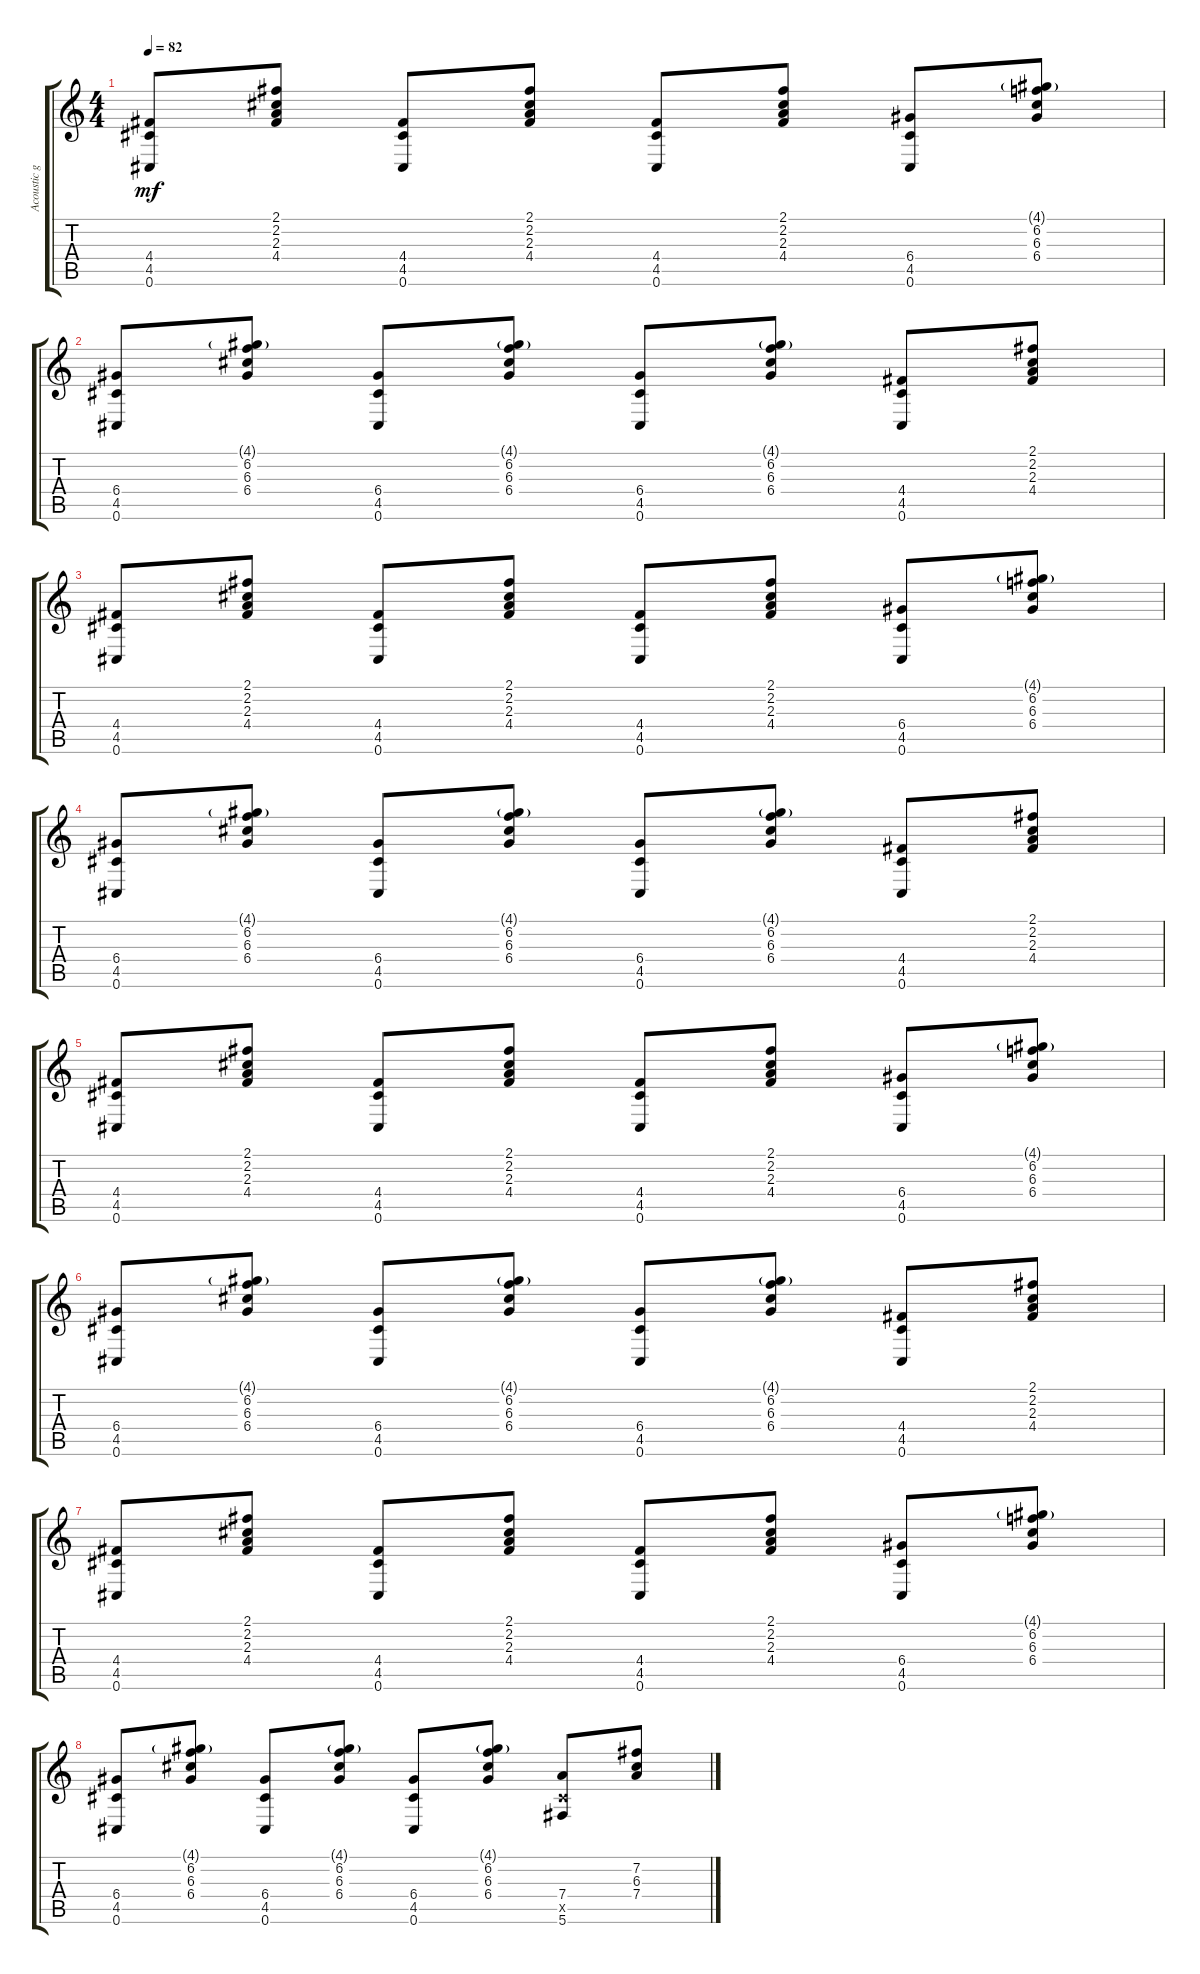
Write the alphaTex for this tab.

\track ("Acoustic guitar" "Acoustic g") {instrument acousticguitarsteel}
\staff {score tabs}
\tuning (E4 B3 G3 D3 A2 Db2) {hide}
\ts (4 4)
\tempo 82
\clef g2
\ks c
(4.4 4.5 0.6).8{dy mf} (2.1 2.2 2.3 4.4).8 (4.4 4.5 0.6).8 (2.1 2.2 2.3 4.4).8 (4.4 4.5 0.6).8 (2.1 2.2 2.3 4.4).8 (6.4 4.5 0.6).8 (4.1{g} 6.2 6.3 6.4).8 |
(6.4 4.5 0.6).8 (4.1{g} 6.2 6.3 6.4).8 (6.4 4.5 0.6).8 (4.1{g} 6.2 6.3 6.4).8 (6.4 4.5 0.6).8 (4.1{g} 6.2 6.3 6.4).8 (4.4 4.5 0.6).8 (2.1 2.2 2.3 4.4).8 |
(4.4 4.5 0.6).8 (2.1 2.2 2.3 4.4).8 (4.4 4.5 0.6).8 (2.1 2.2 2.3 4.4).8 (4.4 4.5 0.6).8 (2.1 2.2 2.3 4.4).8 (6.4 4.5 0.6).8 (4.1{g} 6.2 6.3 6.4).8 |
(6.4 4.5 0.6).8 (4.1{g} 6.2 6.3 6.4).8 (6.4 4.5 0.6).8 (4.1{g} 6.2 6.3 6.4).8 (6.4 4.5 0.6).8 (4.1{g} 6.2 6.3 6.4).8 (4.4 4.5 0.6).8 (2.1 2.2 2.3 4.4).8 |
(4.4 4.5 0.6).8 (2.1 2.2 2.3 4.4).8 (4.4 4.5 0.6).8 (2.1 2.2 2.3 4.4).8 (4.4 4.5 0.6).8 (2.1 2.2 2.3 4.4).8 (6.4 4.5 0.6).8 (4.1{g} 6.2 6.3 6.4).8 |
(6.4 4.5 0.6).8 (4.1{g} 6.2 6.3 6.4).8 (6.4 4.5 0.6).8 (4.1{g} 6.2 6.3 6.4).8 (6.4 4.5 0.6).8 (4.1{g} 6.2 6.3 6.4).8 (4.4 4.5 0.6).8 (2.1 2.2 2.3 4.4).8 |
(4.4 4.5 0.6).8 (2.1 2.2 2.3 4.4).8 (4.4 4.5 0.6).8 (2.1 2.2 2.3 4.4).8 (4.4 4.5 0.6).8 (2.1 2.2 2.3 4.4).8 (6.4 4.5 0.6).8 (4.1{g} 6.2 6.3 6.4).8 |
(6.4 4.5 0.6).8 (4.1{g} 6.2 6.3 6.4).8 (6.4 4.5 0.6).8 (4.1{g} 6.2 6.3 6.4).8 (6.4 4.5 0.6).8 (4.1{g} 6.2 6.3 6.4).8 (7.4 4.5{x} 5.6).8 (7.2 6.3 7.4).8
